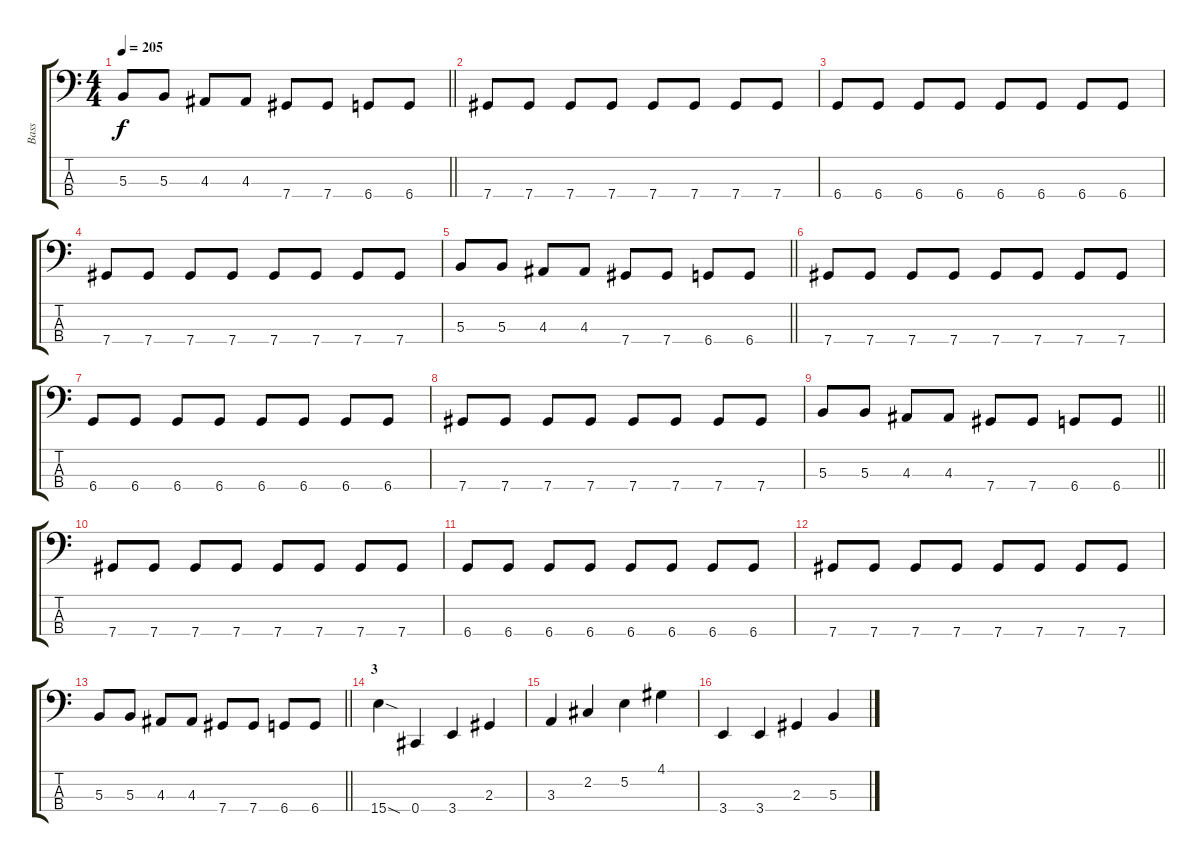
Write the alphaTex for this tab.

\track ("Bass" "Bass") {instrument electricbassfinger}
\staff {score tabs}
\tuning (E2 B1 Gb1 Db1) {hide}
\ts (4 4)
\tempo 205
\clef f4
\barLineRight lightlight
\ks c
5.3.8{dy f} 5.3.8 4.3.8 4.3.8 7.4.8 7.4.8 6.4.8 6.4.8 |
7.4.8 7.4.8 7.4.8 7.4.8 7.4.8 7.4.8 7.4.8 7.4.8 |
6.4.8 6.4.8 6.4.8 6.4.8 6.4.8 6.4.8 6.4.8 6.4.8 |
7.4.8 7.4.8 7.4.8 7.4.8 7.4.8 7.4.8 7.4.8 7.4.8 |
\barLineRight lightlight
5.3.8 5.3.8 4.3.8 4.3.8 7.4.8 7.4.8 6.4.8 6.4.8 |
7.4.8 7.4.8 7.4.8 7.4.8 7.4.8 7.4.8 7.4.8 7.4.8 |
6.4.8 6.4.8 6.4.8 6.4.8 6.4.8 6.4.8 6.4.8 6.4.8 |
7.4.8 7.4.8 7.4.8 7.4.8 7.4.8 7.4.8 7.4.8 7.4.8 |
\barLineRight lightlight
5.3.8 5.3.8 4.3.8 4.3.8 7.4.8 7.4.8 6.4.8 6.4.8 |
7.4.8 7.4.8 7.4.8 7.4.8 7.4.8 7.4.8 7.4.8 7.4.8 |
6.4.8 6.4.8 6.4.8 6.4.8 6.4.8 6.4.8 6.4.8 6.4.8 |
7.4.8 7.4.8 7.4.8 7.4.8 7.4.8 7.4.8 7.4.8 7.4.8 |
\barLineRight lightlight
5.3.8 5.3.8 4.3.8 4.3.8 7.4.8 7.4.8 6.4.8 6.4.8 |
\section ("" "3")
15.4{sod}.4 0.4.4 3.4.4 2.3.4 |
3.3.4 2.2.4 5.2.4 4.1.4 |
3.4.4 3.4.4 2.3.4 5.3.4
